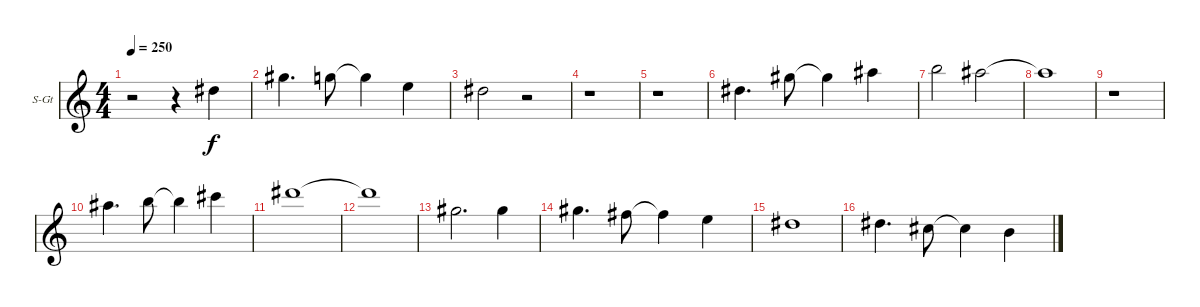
\bracketExtendMode groupsimilarinstruments
\firstSystemTrackNameOrientation horizontal
\otherSystemsTrackNameOrientation horizontal
\track ("Ének (Mark Boals)" "S-Gt") {instrument tenorsax}
\staff {score}
\tuning (E4 B3 G3 D3 A2 E2)
\displaytranspose 12
\ts (4 4)
\tempo 250
\clef g2
\ks c
r.2{dy f} r.4 4.2.4 |
4.1.4{d} 3.1.8 3.1{t}.4 0.1.4 |
4.2.2 r.2 |
r.1 |
r.1 |
4.2.4{d} 4.1.8 4.1{t}.4 6.1.4 |
7.1.2 6.1.2 |
6.1{t}.1 |
r.1 |
6.1.4{d} 7.1.8 7.1{t}.4 9.1.4 |
11.1.1 |
11.1{t}.1 |
4.1.2{d} 4.1.4 |
4.1.4{d} 2.1.8 2.1{t}.4 0.1.4 |
4.2.1 |
4.2.4{d} 2.2.8 2.2{t}.4 0.2.4
